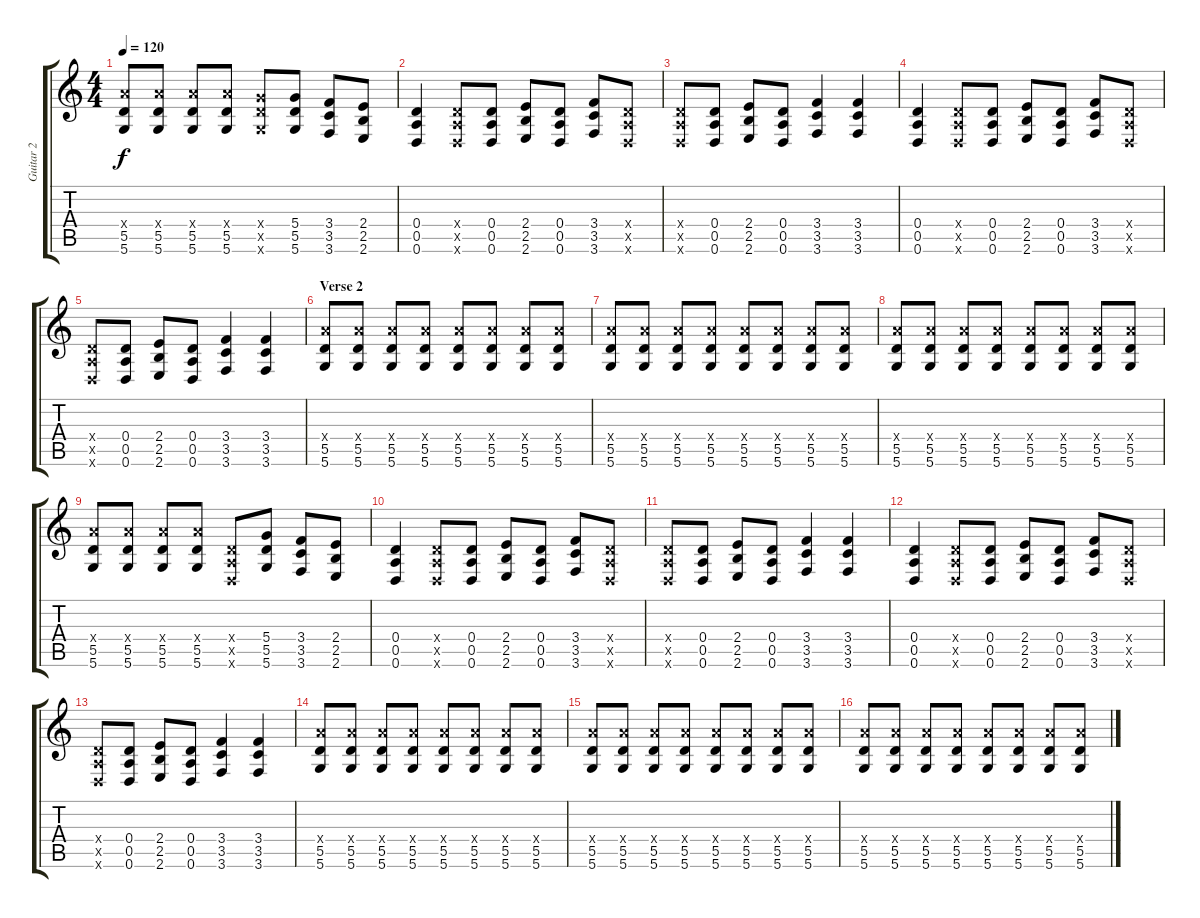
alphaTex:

\track ("Guitar 2" "Guitar 2") {instrument distortionguitar}
\staff {score tabs}
\tuning (E4 B3 G3 D3 A2 D2) {hide}
\ts (4 4)
\tempo 120
\clef g2
\ks c
(7.4{x} 5.5 5.6).8{dy f} (7.4{x} 5.5 5.6).8 (7.4{x} 5.5 5.6).8 (7.4{x} 5.5 5.6).8 (5.4{x} 5.5{x} 5.6{x}).8 (5.4 5.5 5.6).8 (3.4 3.5 3.6).8 (2.4 2.5 2.6).8 |
(0.4 0.5 0.6).4 (0.4{x} 0.5{x} 0.6{x}).8 (0.4 0.5 0.6).8 (2.4 2.5 2.6).8 (0.4 0.5 0.6).8 (3.4 3.5 3.6).8 (0.4{x} 0.5{x} 0.6{x}).8 |
(0.4{x} 0.5{x} 0.6{x}).8 (0.4 0.5 0.6).8 (2.4 2.5 2.6).8 (0.4 0.5 0.6).8 (3.4 3.5 3.6).4 (3.4 3.5 3.6).4 |
(0.4 0.5 0.6).4 (0.4{x} 0.5{x} 0.6{x}).8 (0.4 0.5 0.6).8 (2.4 2.5 2.6).8 (0.4 0.5 0.6).8 (3.4 3.5 3.6).8 (0.4{x} 0.5{x} 0.6{x}).8 |
(0.4{x} 0.5{x} 0.6{x}).8 (0.4 0.5 0.6).8 (2.4 2.5 2.6).8 (0.4 0.5 0.6).8 (3.4 3.5 3.6).4 (3.4 3.5 3.6).4 |
\section ("" "Verse 2")
(7.4{x} 5.5 5.6).8 (7.4{x} 5.5 5.6).8 (7.4{x} 5.5 5.6).8 (7.4{x} 5.5 5.6).8 (7.4{x} 5.5 5.6).8 (7.4{x} 5.5 5.6).8 (7.4{x} 5.5 5.6).8 (7.4{x} 5.5 5.6).8 |
(7.4{x} 5.5 5.6).8 (7.4{x} 5.5 5.6).8 (7.4{x} 5.5 5.6).8 (7.4{x} 5.5 5.6).8 (7.4{x} 5.5 5.6).8 (7.4{x} 5.5 5.6).8 (7.4{x} 5.5 5.6).8 (7.4{x} 5.5 5.6).8 |
(7.4{x} 5.5 5.6).8 (7.4{x} 5.5 5.6).8 (7.4{x} 5.5 5.6).8 (7.4{x} 5.5 5.6).8 (7.4{x} 5.5 5.6).8 (7.4{x} 5.5 5.6).8 (7.4{x} 5.5 5.6).8 (7.4{x} 5.5 5.6).8 |
(7.4{x} 5.5 5.6).8 (7.4{x} 5.5 5.6).8 (7.4{x} 5.5 5.6).8 (7.4{x} 5.5 5.6).8 (0.4{x} 0.5{x} 0.6{x}).8 (5.4 5.5 5.6).8 (3.4 3.5 3.6).8 (2.4 2.5 2.6).8 |
(0.4 0.5 0.6).4 (0.4{x} 0.5{x} 0.6{x}).8 (0.4 0.5 0.6).8 (2.4 2.5 2.6).8 (0.4 0.5 0.6).8 (3.4 3.5 3.6).8 (0.4{x} 0.5{x} 0.6{x}).8 |
(0.4{x} 0.5{x} 0.6{x}).8 (0.4 0.5 0.6).8 (2.4 2.5 2.6).8 (0.4 0.5 0.6).8 (3.4 3.5 3.6).4 (3.4 3.5 3.6).4 |
(0.4 0.5 0.6).4 (0.4{x} 0.5{x} 0.6{x}).8 (0.4 0.5 0.6).8 (2.4 2.5 2.6).8 (0.4 0.5 0.6).8 (3.4 3.5 3.6).8 (0.4{x} 0.5{x} 0.6{x}).8 |
(0.4{x} 0.5{x} 0.6{x}).8 (0.4 0.5 0.6).8 (2.4 2.5 2.6).8 (0.4 0.5 0.6).8 (3.4 3.5 3.6).4 (3.4 3.5 3.6).4 |
(7.4{x} 5.5 5.6).8 (7.4{x} 5.5 5.6).8 (7.4{x} 5.5 5.6).8 (7.4{x} 5.5 5.6).8 (7.4{x} 5.5 5.6).8 (7.4{x} 5.5 5.6).8 (7.4{x} 5.5 5.6).8 (7.4{x} 5.5 5.6).8 |
(7.4{x} 5.5 5.6).8 (7.4{x} 5.5 5.6).8 (7.4{x} 5.5 5.6).8 (7.4{x} 5.5 5.6).8 (7.4{x} 5.5 5.6).8 (7.4{x} 5.5 5.6).8 (7.4{x} 5.5 5.6).8 (7.4{x} 5.5 5.6).8 |
(7.4{x} 5.5 5.6).8 (7.4{x} 5.5 5.6).8 (7.4{x} 5.5 5.6).8 (7.4{x} 5.5 5.6).8 (7.4{x} 5.5 5.6).8 (7.4{x} 5.5 5.6).8 (7.4{x} 5.5 5.6).8 (7.4{x} 5.5 5.6).8
